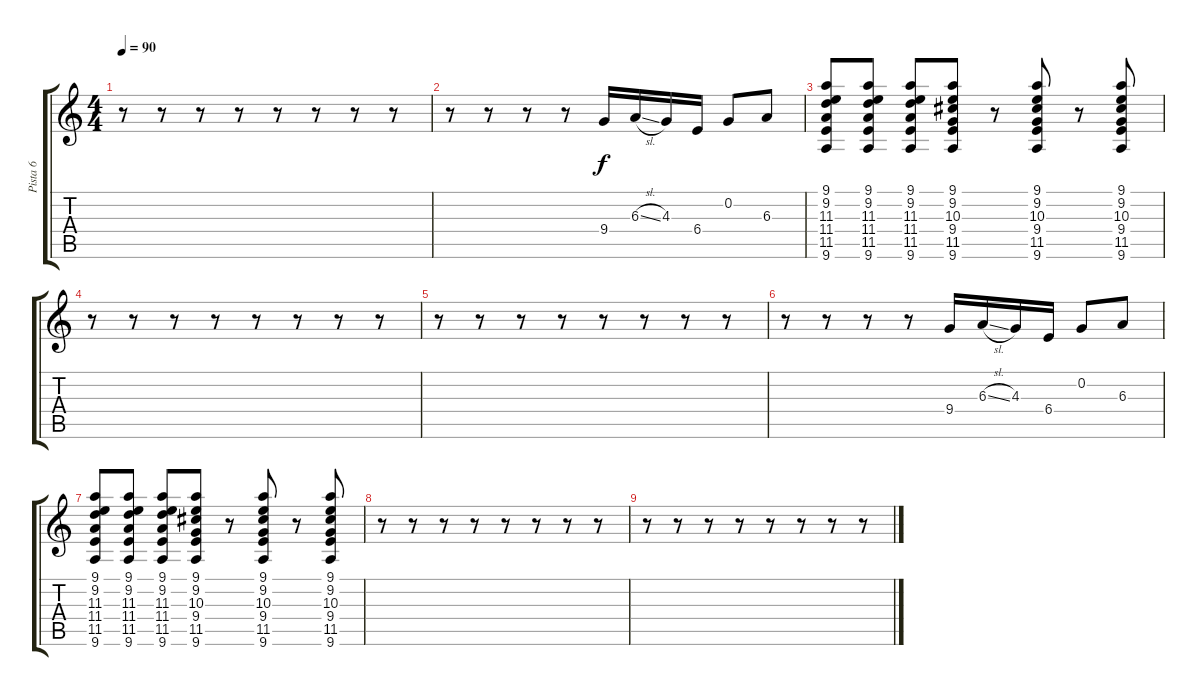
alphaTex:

\track ("Pista 6" "Pista 6") {instrument electricguitarjazz}
\staff {score tabs}
\tuning (C4 G3 Eb3 Bb2 F2 C2) {hide}
\ts (4 4)
\tempo 90
\clef g2
\ks c
r.8{dy f} r.8 r.8 r.8 r.8 r.8 r.8 r.8 |
r.8 r.8 r.8 r.8 9.4.16 6.3{sl}.16 4.3.16 6.4.16 0.2.8 6.3.8 |
(9.1 9.2 11.3 11.4 11.5 9.6).8 (9.1 9.2 11.3 11.4 11.5 9.6).8 (9.1 9.2 11.3 11.4 11.5 9.6).8 (9.1 9.2 10.3 9.4 11.5 9.6).8 r.8 (9.1 9.2 10.3 9.4 11.5 9.6).8 r.8 (9.1 9.2 10.3 9.4 11.5 9.6).8 |
r.8 r.8 r.8 r.8 r.8 r.8 r.8 r.8 |
r.8 r.8 r.8 r.8 r.8 r.8 r.8 r.8 |
r.8 r.8 r.8 r.8 9.4.16 6.3{sl}.16 4.3.16 6.4.16 0.2.8 6.3.8 |
(9.1 9.2 11.3 11.4 11.5 9.6).8 (9.1 9.2 11.3 11.4 11.5 9.6).8 (9.1 9.2 11.3 11.4 11.5 9.6).8 (9.1 9.2 10.3 9.4 11.5 9.6).8 r.8 (9.1 9.2 10.3 9.4 11.5 9.6).8 r.8 (9.1 9.2 10.3 9.4 11.5 9.6).8 |
r.8 r.8 r.8 r.8 r.8 r.8 r.8 r.8 |
r.8 r.8 r.8 r.8 r.8 r.8 r.8 r.8
